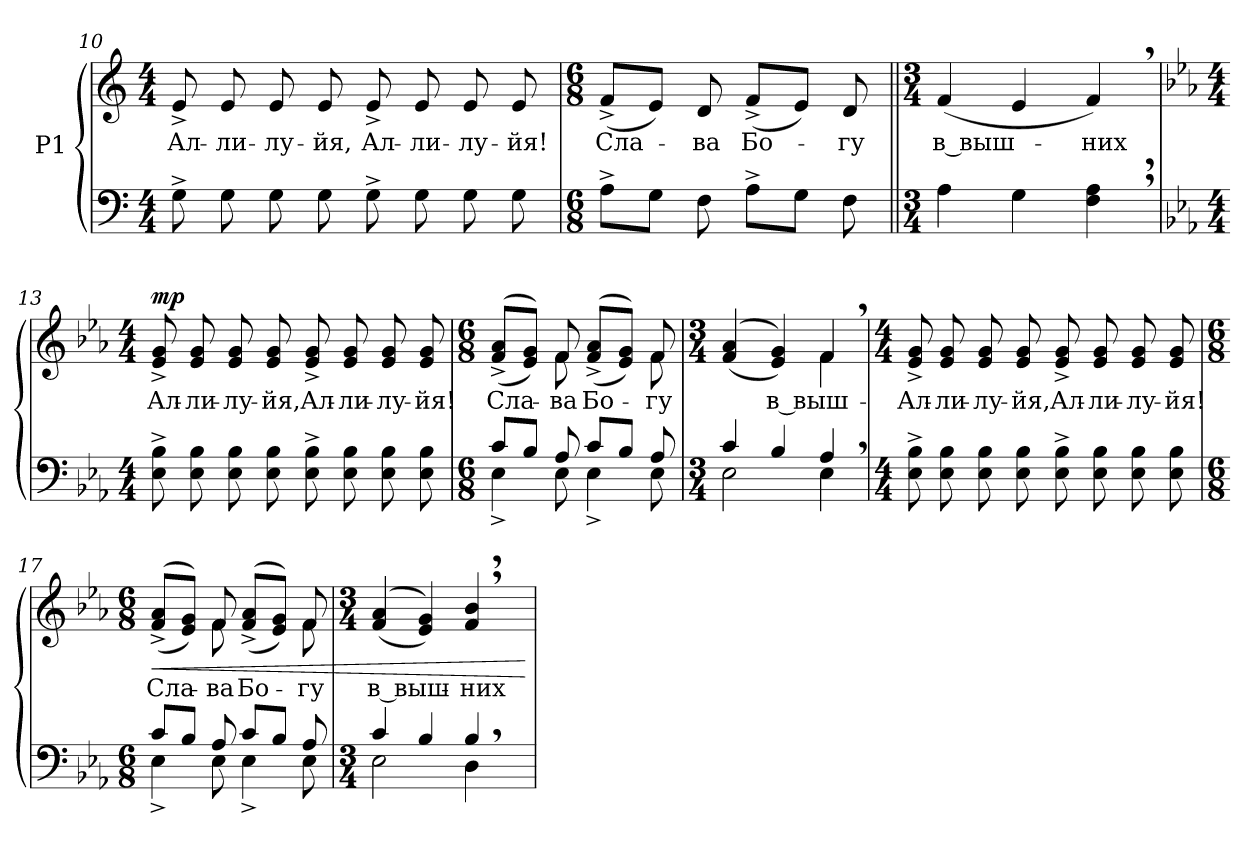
**kern	**kern	**text	**dynam
*part1	*part1	*part1	*part1
*staff2	*staff1	*staff1	*staff1/2
*I"P1	*	*	*
!!LO:LB:g=z
*clefF4	*clefG2	*	*
*k[]	*k[]	*	*
*C:	*C:	*	*
*M4/4	*M4/4	*	*
=10	=10	=10	=10
!	!	!LO:LY:b:color=#000000	!
8G^i\	8e^i/	Ал-	.
!	!	!LO:LY:b:color=#000000	!
8Gi\	8ei/	-ли-	.
!	!	!LO:LY:b:color=#000000	!
8Gi\	8ei/	-лу-	.
!	!	!LO:LY:b:color=#000000	!
8Gi\	8ei/	-йя,	.
!	!	!LO:LY:b:color=#000000	!
8G^i\	8e^i/	Ал-	.
!	!	!LO:LY:b:color=#000000	!
8Gi\	8ei/	-ли-	.
!	!	!LO:LY:b:color=#000000	!
8Gi\	8ei/	-лу-	.
!	!	!LO:LY:b:color=#000000	!
8Gi\	8ei/	-йя!	.
=11	=11	=11	=11
*M6/8	*M6/8	*	*
!	!	!LO:LY:b:color=#000000	!
8A^i\L	(8f^i/L	Сла-	.
8Gi\J	8ei/J)	.	.
!	!	!LO:LY:b:color=#000000	!
8Fi\	8di/	-ва	.
!	!	!LO:LY:b:color=#000000	!
8A^i\L	(8f^i/L	Бо-	.
8Gi\J	8ei/J)	.	.
!	!	!LO:LY:b:color=#000000	!
8Fi\	8di/	-гу	.
=12||	=12||	=12||	=12||
*M3/4	*M3/4	*	*
!	!	!LO:LY:b:color=#000000	!
4Ai\	(4fi/	в выш-	.
4Gi\	4ei/	.	.
!	!	!LO:LY:b:color=#000000	!
4Fi\, 4Ai,	4f,i/)	-них	.
!!LO:PB:g=z
=13	=13	=13	=13
*k[b-e-a-]	*k[b-e-a-]	*	*
*E-:	*E-:	*	*
*M4/4	*M4/4	*	*
!	!	!LO:LY:b:color=#000000	!
8E-i\^ 8B-i^	8e-i/^ 8gi^	Ал-	mp
!	!	!LO:LY:b:color=#000000	!
8E-i\ 8B-i	8e-i/ 8gi	-ли-	.
!	!	!LO:LY:b:color=#000000	!
8E-i\ 8B-i	8e-i/ 8gi	-лу-	.
!	!	!LO:LY:b:color=#000000	!
8E-i\ 8B-i	8e-i/ 8gi	-йя,	.
!	!	!LO:LY:b:color=#000000	!
8E-i\^ 8B-i^	8e-i/^ 8gi^	Ал-	.
!	!	!LO:LY:b:color=#000000	!
8E-i\ 8B-i	8e-i/ 8gi	-ли-	.
!	!	!LO:LY:b:color=#000000	!
8E-i\ 8B-i	8e-i/ 8gi	-лу-	.
!	!	!LO:LY:b:color=#000000	!
8E-i\ 8B-i	8e-i/ 8gi	-йя!	.
=14	=14	=14	=14
*M6/8	*M6/8	*	*
*^	*	*	*
!	!	!	!LO:LY:b:color=#000000	!
*	*	*^	*	*
8ci/L	4E-^i\	((8fi/^ 8a-i^L	4ryy	Сла-	.
8B-i/J	.	8e-i/ 8giJ))	.	.	.
!	!	!	!	!LO:LY:b:color=#000000	!
8A-i/	8E-i\	8fi/	8fi\	-ва	.
!	!	!	!	!LO:LY:b:color=#000000	!
8ci/L	4E-^i\	((8fi/^ 8a-i^L	4ryy	Бо-	.
8B-i/J	.	8e-i/ 8giJ))	.	.	.
!	!	!	!	!LO:LY:b:color=#000000	!
8A-i/	8E-i\	8fi/	8fi\	-гу	.
=15	=15	=15	=15	=15	=15
*M3/4	*	*M3/4	*	*	*
4ci/	2E-i\	((4fi/ 4a-i	2ryy	.	.
!	!	!	!	!LO:LY:b:color=#000000	!
4B-i/	.	4e-i/ 4gi))	.	в выш-	.
4A-,i/	4E-i\	4f,i/	4fi\	.	.
*v	*v	*	*	*	*
*	*v	*v	*	*
!!LO:LB:g=z
=16	=16	=16	=16
*M4/4	*M4/4	*	*
*^	*^	*	*
!	!	!	!	!LO:LY:b:color=#000000	!
*v	*v	*	*	*	*
*	*v	*v	*	*
8E-i\^ 8B-i^	8e-i/^ 8gi^	Ал-	.
!	!	!LO:LY:b:color=#000000	!
8E-i\ 8B-i	8e-i/ 8gi	-ли-	.
!	!	!LO:LY:b:color=#000000	!
8E-i\ 8B-i	8e-i/ 8gi	-лу-	.
!	!	!LO:LY:b:color=#000000	!
8E-i\ 8B-i	8e-i/ 8gi	-йя,	.
!	!	!LO:LY:b:color=#000000	!
8E-i\^ 8B-i^	8e-i/^ 8gi^	Ал-	.
!	!	!LO:LY:b:color=#000000	!
8E-i\ 8B-i	8e-i/ 8gi	-ли-	.
!	!	!LO:LY:b:color=#000000	!
8E-i\ 8B-i	8e-i/ 8gi	-лу-	.
!	!	!LO:LY:b:color=#000000	!
8E-i\ 8B-i	8e-i/ 8gi	-йя!	.
=17	=17	=17	=17
*M6/8	*M6/8	*	*
*^	*	*	*
!	!	!	!LO:LY:b:color=#000000	!LO:HP:b
*	*	*^	*	*
8ci/L	4E-^i\	((8fi/^ 8a-i^L	4ryy	Сла-	<
8B-i/J	.	8e-i/ 8giJ))	.	.	.
!	!	!	!	!LO:LY:b:color=#000000	!
8A-i/	8E-i\	8fi/	8fi\	-ва	.
!	!	!	!	!LO:LY:b:color=#000000	!
8ci/L	4E-^i\	((8fi/^ 8a-i^L	4ryy	Бо-	.
8B-i/J	.	8e-i/ 8giJ))	.	.	.
!	!	!	!	!LO:LY:b:color=#000000	!
8A-i/	8E-i\	8fi/	8fi\	-гу	.
*	*	*v	*v	*	*
=18	=18	=18	=18	=18
*M3/4	*	*M3/4	*	*
*	*	*^	*	*
!	!	!	!	!LO:LY:b:color=#000000	!
*	*	*v	*v	*	*
4ci/	2E-i\	((4fi/ 4a-i	в выш-	.
4B-i/	.	4e-i/ 4gi))	.	.
!	!	!	!LO:LY:b:color=#000000	!
4B-,i/	4Di\	4fi/, 4b-i,	-них	[
*v	*v	*	*	*
=	=	=	=
*-	*-	*-	*-
